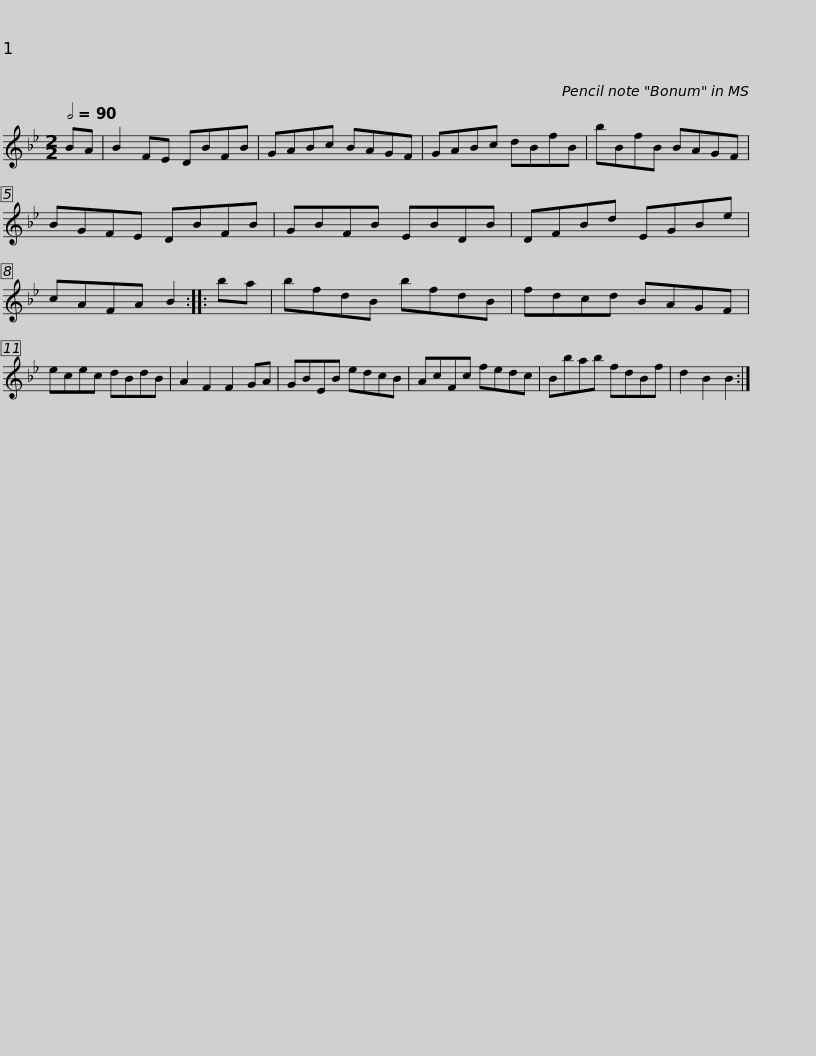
X:1
L:1/8
Q:1/2=90
M:2/2
I:linebreak $
K:Bb
V:1 treble
V:1
 BA | B2 FE DBFB | GABc BAGF | GABc dBfB | bBfB BAGF | %5
 BGFE DBFB |$ GBFB EBDB | DFBd EGBe | cAFA B2 :: ba | %10
 bfdB bfdB | fdcd BAGF |$ ecec dBdB | A2 F2 F2 GA | GBEB edcB | %15
 AcFc fedc | Bbab fdBf | d2 B2 B2 :| %18
